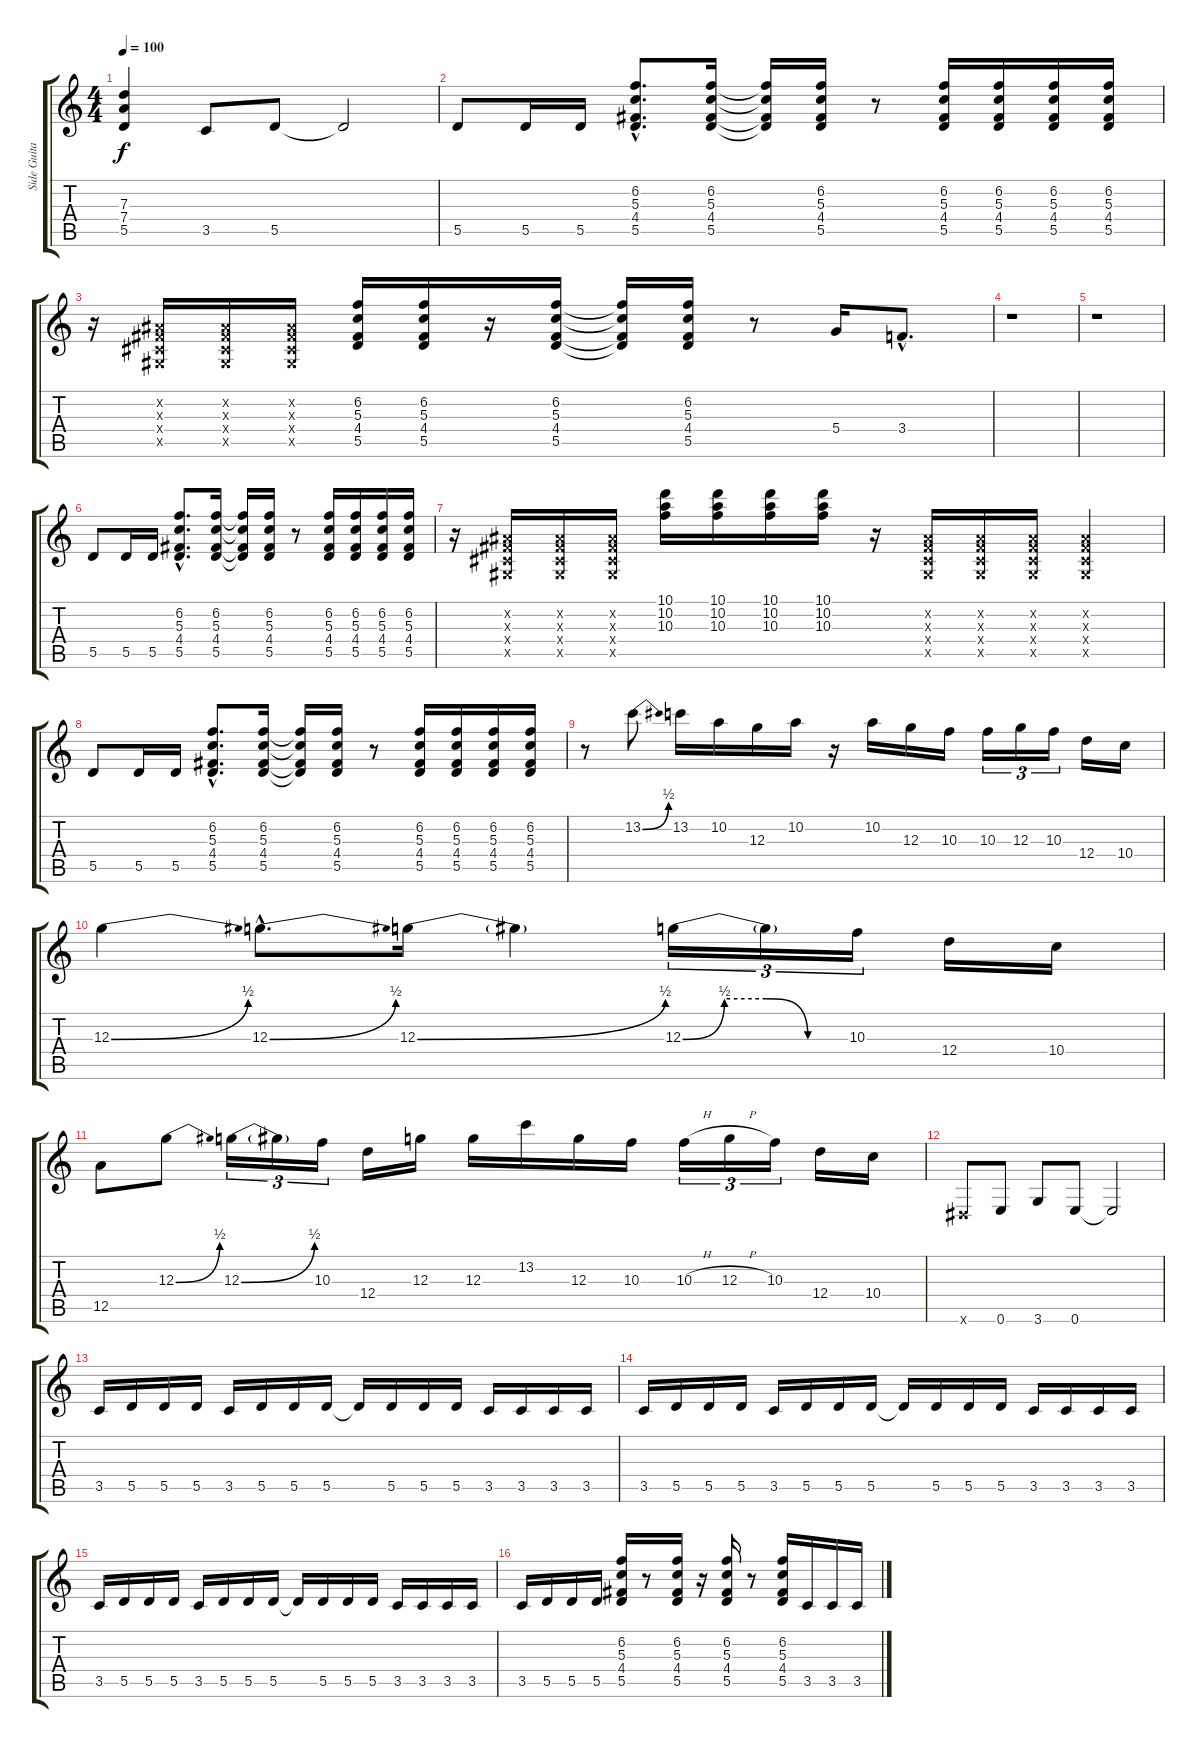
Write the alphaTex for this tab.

\track ("Side Guitar" "Side Guita") {instrument distortionguitar}
\staff {score tabs}
\tuning (E4 B3 G3 D3 A2 E2) {hide}
\ts (4 4)
\tempo 100
\clef g2
\ks c
(7.3 7.4 5.5).4{dy f} 3.5.8 5.5.8 5.5{t}.2 |
5.5.8 5.5.16 5.5.16 (6.2{hac} 5.3{hac} 4.4{hac} 5.5{hac}).8{d} (6.2 5.3 4.4 5.5).16 (6.2{t} 5.3{t} 4.4{t} 5.5{t}).16 (6.2 5.3 4.4 5.5).16 r.8 (6.2 5.3 4.4 5.5).16 (6.2 5.3 4.4 5.5).16 (6.2 5.3 4.4 5.5).16 (6.2 5.3 4.4 5.5).16 |
r.16 (-1.2{x} -1.3{x} -1.4{x} -1.5{x}).16 (-1.2{x} -1.3{x} -1.4{x} -1.5{x}).16 (-1.2{x} -1.3{x} -1.4{x} -1.5{x}).16 (6.2 5.3 4.4 5.5).16 (6.2 5.3 4.4 5.5).16 r.16 (6.2 5.3 4.4 5.5).16 (6.2{t} 5.3{t} 4.4{t} 5.5{t}).16 (6.2 5.3 4.4 5.5).16 r.8 5.4.16 3.4{hac}.8{d} |
r.1 |
r.1 |
5.5.8 5.5.16 5.5.16 (6.2{hac} 5.3{hac} 4.4{hac} 5.5{hac}).8{d} (6.2 5.3 4.4 5.5).16 (6.2{t} 5.3{t} 4.4{t} 5.5{t}).16 (6.2 5.3 4.4 5.5).16 r.8 (6.2 5.3 4.4 5.5).16 (6.2 5.3 4.4 5.5).16 (6.2 5.3 4.4 5.5).16 (6.2 5.3 4.4 5.5).16 |
r.16 (-1.2{x} -1.3{x} -1.4{x} -1.5{x}).16 (-1.2{x} -1.3{x} -1.4{x} -1.5{x}).16 (-1.2{x} -1.3{x} -1.4{x} -1.5{x}).16 (10.1 10.2 10.3).16 (10.1 10.2 10.3).16 (10.1 10.2 10.3).16 (10.1 10.2 10.3).16 r.16 (-1.2{x} -1.3{x} -1.4{x} -1.5{x}).16 (-1.2{x} -1.3{x} -1.4{x} -1.5{x}).16 (-1.2{x} -1.3{x} -1.4{x} -1.5{x}).16 (-1.2{x} -1.3{x} -1.4{x} -1.5{x}).4 |
5.5.8 5.5.16 5.5.16 (6.2{hac} 5.3{hac} 4.4{hac} 5.5{hac}).8{d} (6.2 5.3 4.4 5.5).16 (6.2{t} 5.3{t} 4.4{t} 5.5{t}).16 (6.2 5.3 4.4 5.5).16 r.8 (6.2 5.3 4.4 5.5).16 (6.2 5.3 4.4 5.5).16 (6.2 5.3 4.4 5.5).16 (6.2 5.3 4.4 5.5).16 |
r.8 13.2{be (bend 0 0 60 2)}.8 13.2.16 10.2.16 12.3.16 10.2.16 r.16 10.2.16 12.3.16 10.3.16 10.3.16{tu (3 2)} 12.3.16{tu (3 2)} 10.3.16{tu (3 2)} 12.4.16 10.4.16 |
12.3{be (bend 0 0 60 2)}.4 12.3{be (bend 0 0 60 2) hac}.8{d} 12.3{be (bend 0 0 60 2)}.16 12.3{t}.4 12.3{be (custom 0 0 15 2 30 2 45 0 60 0)}.16{tu (3 2)} 12.3{t}.16{tu (3 2)} 10.3.16{tu (3 2)} 12.4.16 10.4.16 |
12.5.8 12.3{be (bend 0 0 60 2)}.8 12.3{be (bend 0 0 60 2)}.16{tu (3 2)} 12.3{t}.16{tu (3 2)} 10.3.16{tu (3 2)} 12.4.16 12.3.16 12.3.16 13.2.16 12.3.16 10.3.16 10.3{h}.16{tu (3 2)} 12.3{h}.16{tu (3 2)} 10.3.16{tu (3 2)} 12.4.16 10.4.16 |
-1.6{x}.8 0.6.8 3.6.8 0.6.8 0.6{t}.2 |
3.5.16 5.5.16 5.5.16 5.5.16 3.5.16 5.5.16 5.5.16 5.5.16 5.5{t}.16 5.5.16 5.5.16 5.5.16 3.5.16 3.5.16 3.5.16 3.5.16 |
3.5.16 5.5.16 5.5.16 5.5.16 3.5.16 5.5.16 5.5.16 5.5.16 5.5{t}.16 5.5.16 5.5.16 5.5.16 3.5.16 3.5.16 3.5.16 3.5.16 |
3.5.16 5.5.16 5.5.16 5.5.16 3.5.16 5.5.16 5.5.16 5.5.16 5.5{t}.16 5.5.16 5.5.16 5.5.16 3.5.16 3.5.16 3.5.16 3.5.16 |
3.5.16 5.5.16 5.5.16 5.5.16 (6.2 5.3 4.4 5.5).16 r.8 (6.2 5.3 4.4 5.5).16 r.16 (6.2 5.3 4.4 5.5).16 r.8 (6.2 5.3 4.4 5.5).16 3.5.16 3.5.16 3.5.16
